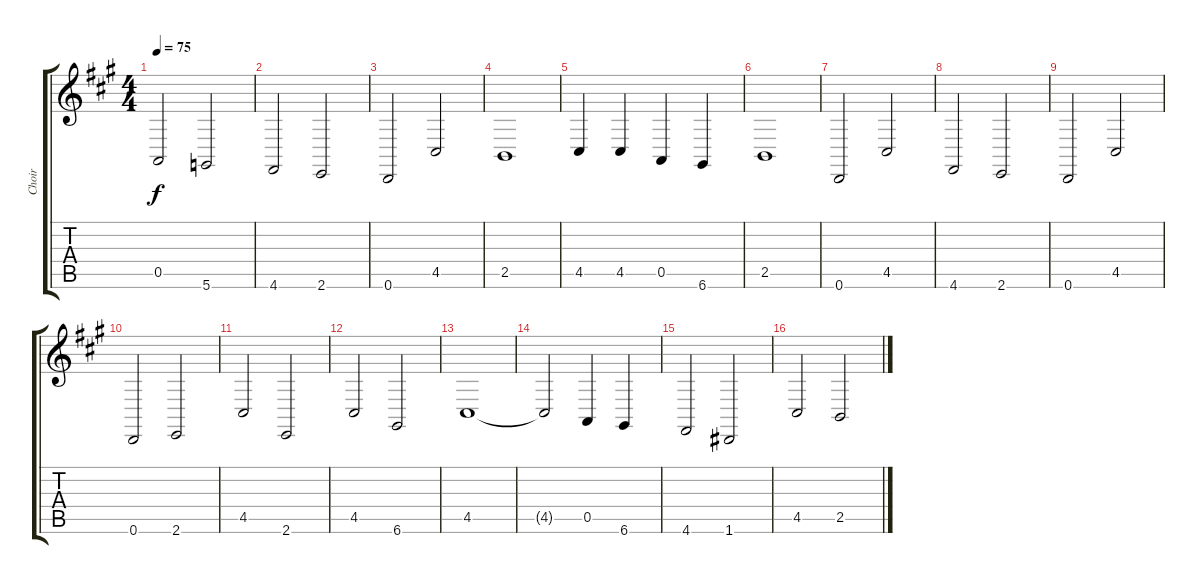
\track ("Choir" "Choir") {instrument choiraahs}
\staff {score tabs}
\tuning (E4 B3 G3 D3 A2 D2) {hide}
\ts (4 4)
\tempo 75
\clef g2
\ks f#minor
0.5.2{dy f} 5.6.2 |
4.6.2 2.6.2 |
0.6.2 4.5.2 |
2.5.1 |
4.5.4 4.5.4 0.5.4 6.6.4 |
2.5.1 |
0.6.2 4.5.2 |
4.6.2 2.6.2 |
0.6.2 4.5.2 |
0.6.2 2.6.2 |
4.5.2 2.6.2 |
4.5.2 6.6.2 |
4.5.1 |
4.5{t}.2 0.5.4 6.6.4 |
4.6.2 1.6.2 |
4.5.2 2.5.2
